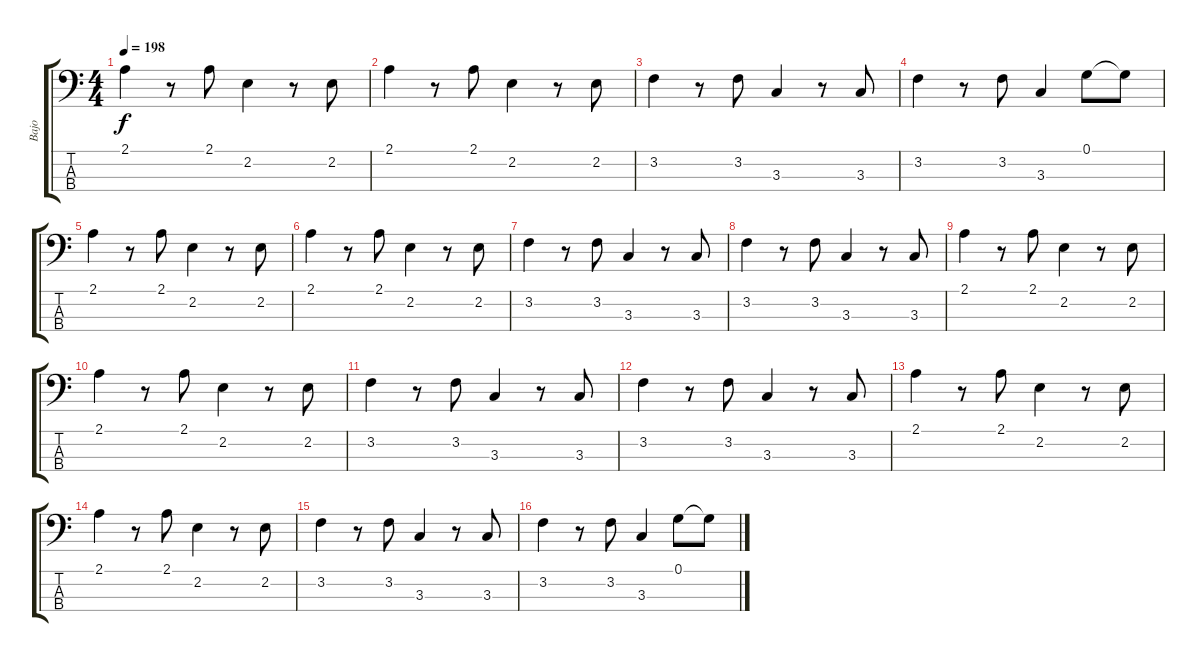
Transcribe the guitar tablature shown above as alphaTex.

\track ("Bajo" "Bajo") {instrument electricbasspick}
\staff {score tabs}
\tuning (G2 D2 A1 E1) {hide}
\ts (4 4)
\tempo 198
\clef f4
\ks c
2.1.4{dy f instrument electricbasspick} r.8 2.1.8 2.2.4 r.8 2.2.8 |
2.1.4 r.8 2.1.8 2.2.4 r.8 2.2.8 |
3.2.4 r.8 3.2.8 3.3.4 r.8 3.3.8 |
3.2.4 r.8 3.2.8 3.3.4 0.1.8 0.1{t}.8 |
2.1.4 r.8 2.1.8 2.2.4 r.8 2.2.8 |
2.1.4 r.8 2.1.8 2.2.4 r.8 2.2.8 |
3.2.4 r.8 3.2.8 3.3.4 r.8 3.3.8 |
3.2.4 r.8 3.2.8 3.3.4 r.8 3.3.8 |
2.1.4 r.8 2.1.8 2.2.4 r.8 2.2.8 |
2.1.4 r.8 2.1.8 2.2.4 r.8 2.2.8 |
3.2.4 r.8 3.2.8 3.3.4 r.8 3.3.8 |
3.2.4 r.8 3.2.8 3.3.4 r.8 3.3.8 |
2.1.4 r.8 2.1.8 2.2.4 r.8 2.2.8 |
2.1.4 r.8 2.1.8 2.2.4 r.8 2.2.8 |
3.2.4 r.8 3.2.8 3.3.4 r.8 3.3.8 |
3.2.4 r.8 3.2.8 3.3.4 0.1.8 0.1{t}.8
